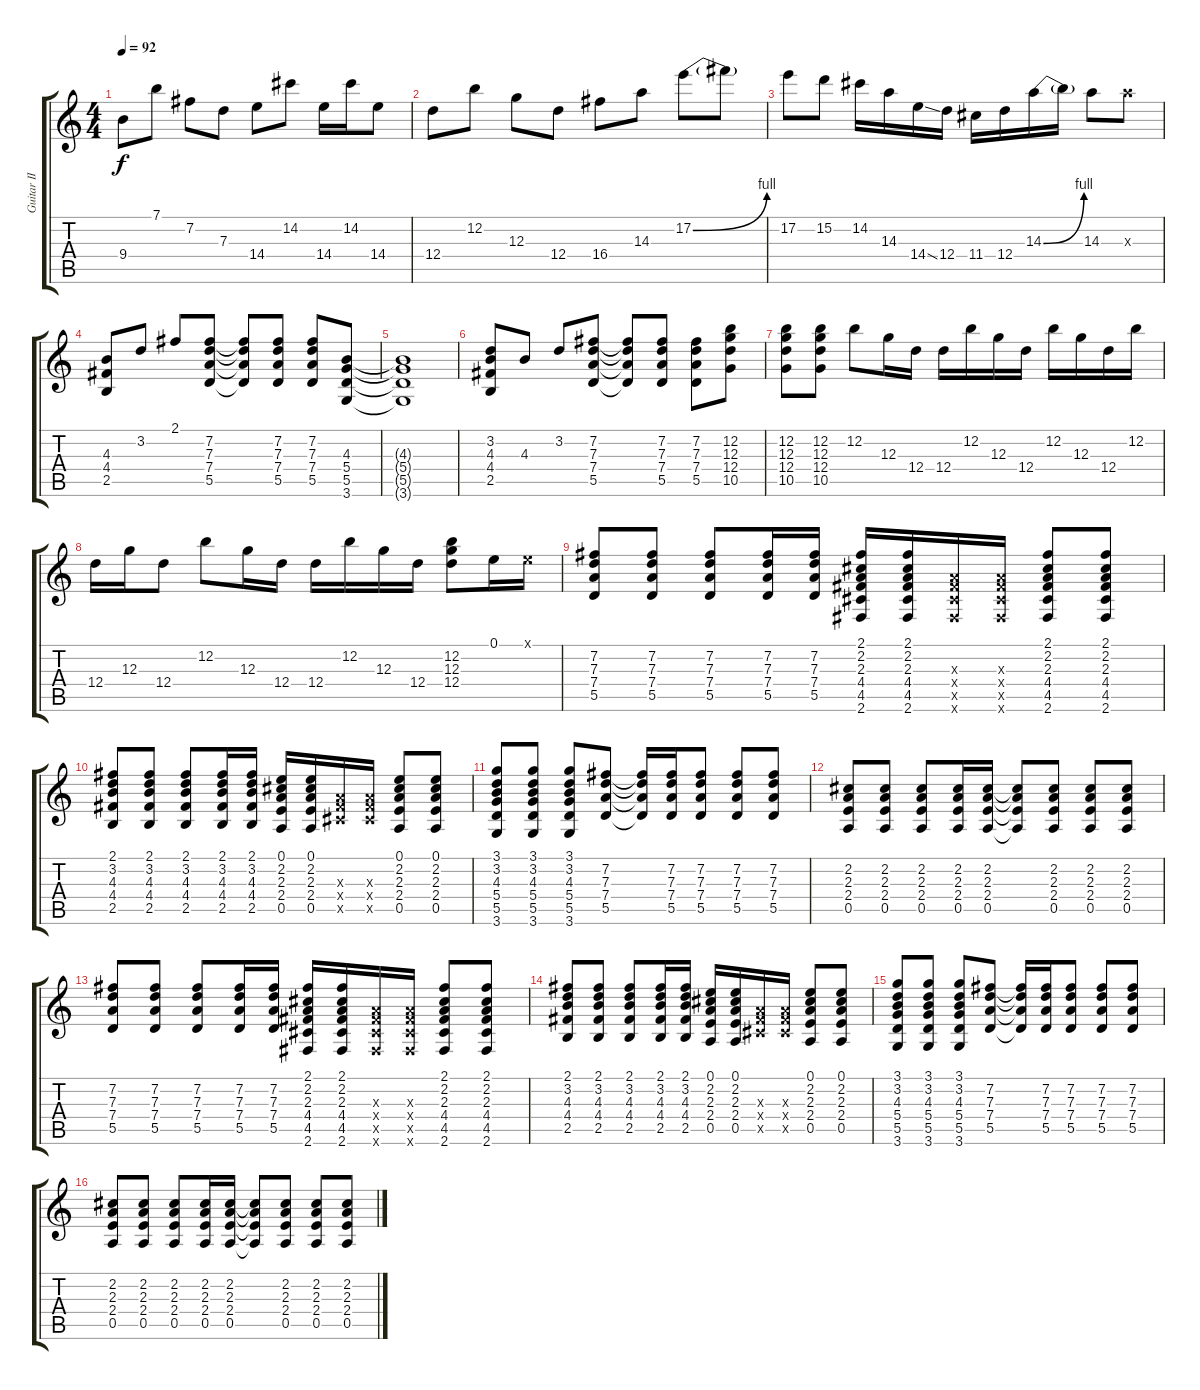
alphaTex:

\track ("Guitar II" "Guitar II") {instrument overdrivenguitar}
\staff {score tabs}
\tuning (E4 B3 G3 D3 A2 E2) {hide}
\ts (4 4)
\tempo 92
\clef g2
\ks c
9.4.8{dy f} 7.1.8 7.2.8 7.3.8 14.4.8 14.2.8 14.4.16 14.2.16 14.4.8 |
12.4.8 12.2.8 12.3.8 12.4.8 16.4.8 14.3.8 17.2{be (bend 0 0 60 4)}.8 17.2{t}.8 |
17.2.8 15.2.8 14.2.16 14.3.16 14.4{ss}.16 12.4.16 11.4.16 12.4.16 14.3{be (bend 0 0 60 4)}.16 14.3{t}.16 14.3.8 14.3{x}.8 |
(4.3 4.4 2.5).8 3.2.8 2.1.8 (7.2 7.3 7.4 5.5).8 (7.2{t} 7.3{t} 7.4{t} 5.5{t}).8 (7.2 7.3 7.4 5.5).8 (7.2 7.3 7.4 5.5).8 (4.3 5.4 5.5 3.6).8 |
(4.3{t} 5.4{t} 5.5{t} 3.6{t}).1 |
(3.2 4.3 4.4 2.5).8 4.3.8 3.2.8 (7.2 7.3 7.4 5.5).8 (7.2{t} 7.3{t} 7.4{t} 5.5{t}).8 (7.2 7.3 7.4 5.5).8 (7.2 7.3 7.4 5.5).8 (12.2 12.3 12.4 10.5).8 |
(12.2 12.3 12.4 10.5).8 (12.2 12.3 12.4 10.5).8 12.2.8 12.3.16 12.4.16 12.4.16 12.2.16 12.3.16 12.4.16 12.2.16 12.3.16 12.4.16 12.2.16 |
12.4.16 12.3.16 12.4.8 12.2.8 12.3.16 12.4.16 12.4.16 12.2.16 12.3.16 12.4.16 (12.2 12.3 12.4).8 0.1.16 0.1{x}.16 |
(7.2 7.3 7.4 5.5).8 (7.2 7.3 7.4 5.5).8 (7.2 7.3 7.4 5.5).8 (7.2 7.3 7.4 5.5).16 (7.2 7.3 7.4 5.5).16 (2.1 2.2 2.3 4.4 4.5 2.6).16 (2.1 2.2 2.3 4.4 4.5 2.6).16 (2.3{x} 4.4{x} 4.5{x} 2.6{x}).16 (2.3{x} 4.4{x} 4.5{x} 2.6{x}).16 (2.1 2.2 2.3 4.4 4.5 2.6).8 (2.1 2.2 2.3 4.4 4.5 2.6).8 |
(2.1 3.2 4.3 4.4 2.5).8 (2.1 3.2 4.3 4.4 2.5).8 (2.1 3.2 4.3 4.4 2.5).8 (2.1 3.2 4.3 4.4 2.5).16 (2.1 3.2 4.3 4.4 2.5).16 (0.1 2.2 2.3 2.4 0.5).16 (0.1 2.2 2.3 2.4 0.5).16 (2.3{x} 4.4{x} 4.5{x}).16 (2.3{x} 4.4{x} 4.5{x}).16 (0.1 2.2 2.3 2.4 0.5).8 (0.1 2.2 2.3 2.4 0.5).8 |
(3.1 3.2 4.3 5.4 5.5 3.6).8 (3.1 3.2 4.3 5.4 5.5 3.6).8 (3.1 3.2 4.3 5.4 5.5 3.6).8 (7.2 7.3 7.4 5.5).8 (7.2{t} 7.3{t} 7.4{t} 5.5{t}).16 (7.2 7.3 7.4 5.5).16 (7.2 7.3 7.4 5.5).8 (7.2 7.3 7.4 5.5).8 (7.2 7.3 7.4 5.5).8 |
(2.2 2.3 2.4 0.5).8 (2.2 2.3 2.4 0.5).8 (2.2 2.3 2.4 0.5).8 (2.2 2.3 2.4 0.5).16 (2.2 2.3 2.4 0.5).16 (2.2{t} 2.3{t} 2.4{t} 0.5{t}).8 (2.2 2.3 2.4 0.5).8 (2.2 2.3 2.4 0.5).8 (2.2 2.3 2.4 0.5).8 |
(7.2 7.3 7.4 5.5).8 (7.2 7.3 7.4 5.5).8 (7.2 7.3 7.4 5.5).8 (7.2 7.3 7.4 5.5).16 (7.2 7.3 7.4 5.5).16 (2.1 2.2 2.3 4.4 4.5 2.6).16 (2.1 2.2 2.3 4.4 4.5 2.6).16 (2.3{x} 4.4{x} 4.5{x} 2.6{x}).16 (2.3{x} 4.4{x} 4.5{x} 2.6{x}).16 (2.1 2.2 2.3 4.4 4.5 2.6).8 (2.1 2.2 2.3 4.4 4.5 2.6).8 |
(2.1 3.2 4.3 4.4 2.5).8 (2.1 3.2 4.3 4.4 2.5).8 (2.1 3.2 4.3 4.4 2.5).8 (2.1 3.2 4.3 4.4 2.5).16 (2.1 3.2 4.3 4.4 2.5).16 (0.1 2.2 2.3 2.4 0.5).16 (0.1 2.2 2.3 2.4 0.5).16 (2.3{x} 4.4{x} 4.5{x}).16 (2.3{x} 4.4{x} 4.5{x}).16 (0.1 2.2 2.3 2.4 0.5).8 (0.1 2.2 2.3 2.4 0.5).8 |
(3.1 3.2 4.3 5.4 5.5 3.6).8 (3.1 3.2 4.3 5.4 5.5 3.6).8 (3.1 3.2 4.3 5.4 5.5 3.6).8 (7.2 7.3 7.4 5.5).8 (7.2{t} 7.3{t} 7.4{t} 5.5{t}).16 (7.2 7.3 7.4 5.5).16 (7.2 7.3 7.4 5.5).8 (7.2 7.3 7.4 5.5).8 (7.2 7.3 7.4 5.5).8 |
(2.2 2.3 2.4 0.5).8 (2.2 2.3 2.4 0.5).8 (2.2 2.3 2.4 0.5).8 (2.2 2.3 2.4 0.5).16 (2.2 2.3 2.4 0.5).16 (2.2{t} 2.3{t} 2.4{t} 0.5{t}).8 (2.2 2.3 2.4 0.5).8 (2.2 2.3 2.4 0.5).8 (2.2 2.3 2.4 0.5).8
